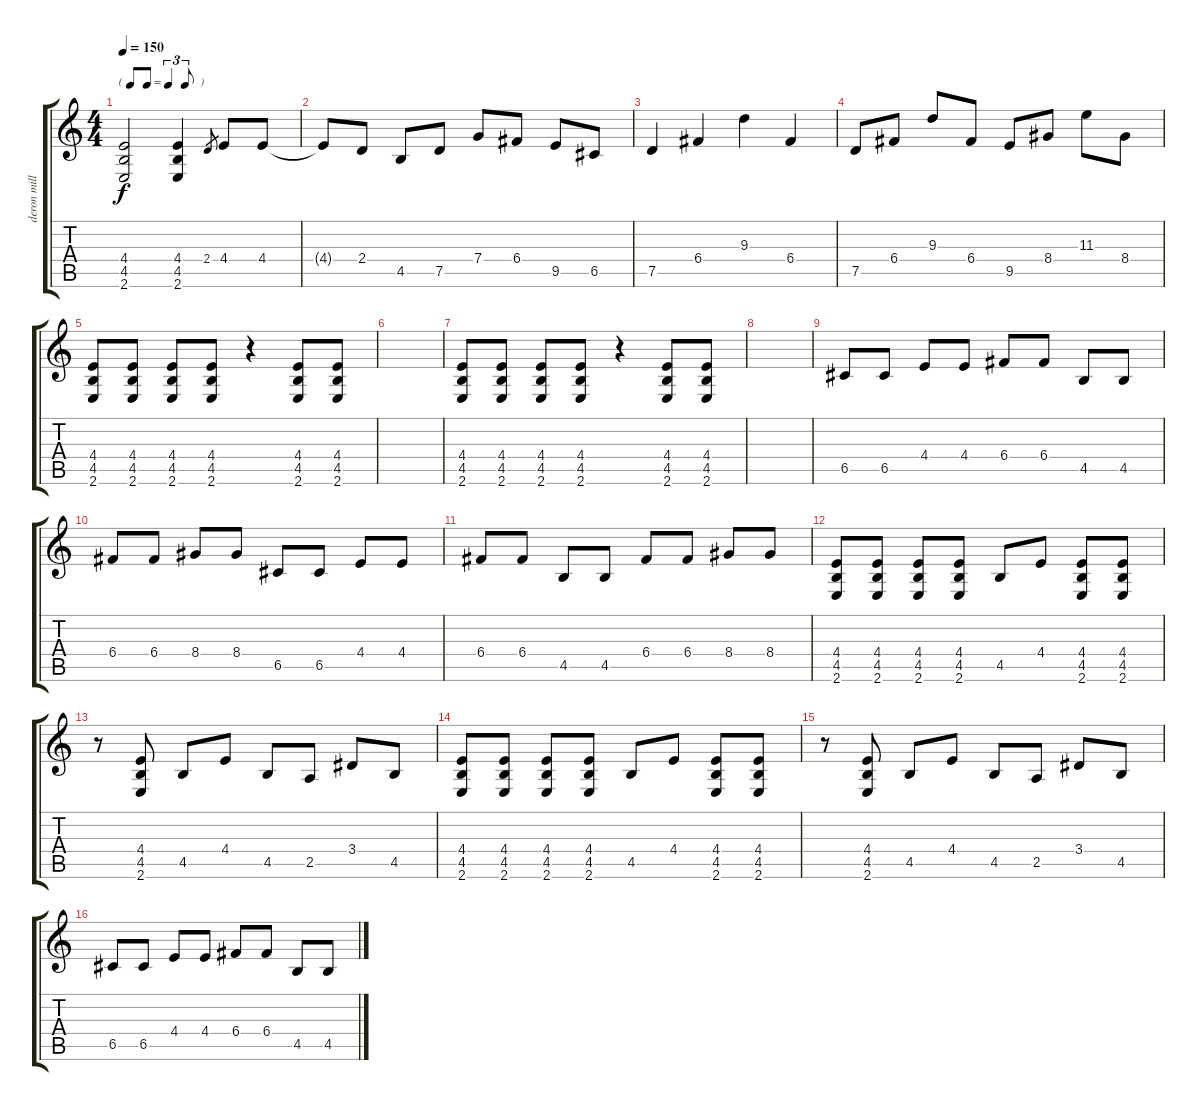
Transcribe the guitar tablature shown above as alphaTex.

\track ("deron miller" "deron mill") {instrument distortionguitar}
\staff {score tabs}
\tuning (D4 A3 F3 C3 G2 D2) {hide}
\ts (4 4)
\tf triplet8th
\tempo 150
\clef g2
\ks c
(4.4 4.5 2.6).2{dy f} (4.4 4.5 2.6).4 2.4.8{gr} 4.4.8 4.4.8 |
4.4{t}.8 2.4.8 4.5.8 7.5.8 7.4.8 6.4.8 9.5.8 6.5.8 |
7.5.4 6.4.4 9.3.4 6.4.4 |
7.5.8 6.4.8 9.3.8 6.4.8 9.5.8 8.4.8 11.3.8 8.4.8 |
(4.4 4.5 2.6).8 (4.4 4.5 2.6).8 (4.4 4.5 2.6).8 (4.4 4.5 2.6).8 r.4 (4.4 4.5 2.6).8 (4.4 4.5 2.6).8 |
|
(4.4 4.5 2.6).8 (4.4 4.5 2.6).8 (4.4 4.5 2.6).8 (4.4 4.5 2.6).8 r.4 (4.4 4.5 2.6).8 (4.4 4.5 2.6).8 |
|
6.5.8 6.5.8 4.4.8 4.4.8 6.4.8 6.4.8 4.5.8 4.5.8 |
6.4.8 6.4.8 8.4.8 8.4.8 6.5.8 6.5.8 4.4.8 4.4.8 |
6.4.8 6.4.8 4.5.8 4.5.8 6.4.8 6.4.8 8.4.8 8.4.8 |
(4.4 4.5 2.6).8 (4.4 4.5 2.6).8 (4.4 4.5 2.6).8 (4.4 4.5 2.6).8 4.5.8 4.4.8 (4.4 4.5 2.6).8 (4.4 4.5 2.6).8 |
r.8 (4.4 4.5 2.6).8 4.5.8 4.4.8 4.5.8 2.5.8 3.4.8 4.5.8 |
(4.4 4.5 2.6).8 (4.4 4.5 2.6).8 (4.4 4.5 2.6).8 (4.4 4.5 2.6).8 4.5.8 4.4.8 (4.4 4.5 2.6).8 (4.4 4.5 2.6).8 |
r.8 (4.4 4.5 2.6).8 4.5.8 4.4.8 4.5.8 2.5.8 3.4.8 4.5.8 |
6.5.8 6.5.8 4.4.8 4.4.8 6.4.8 6.4.8 4.5.8 4.5.8
